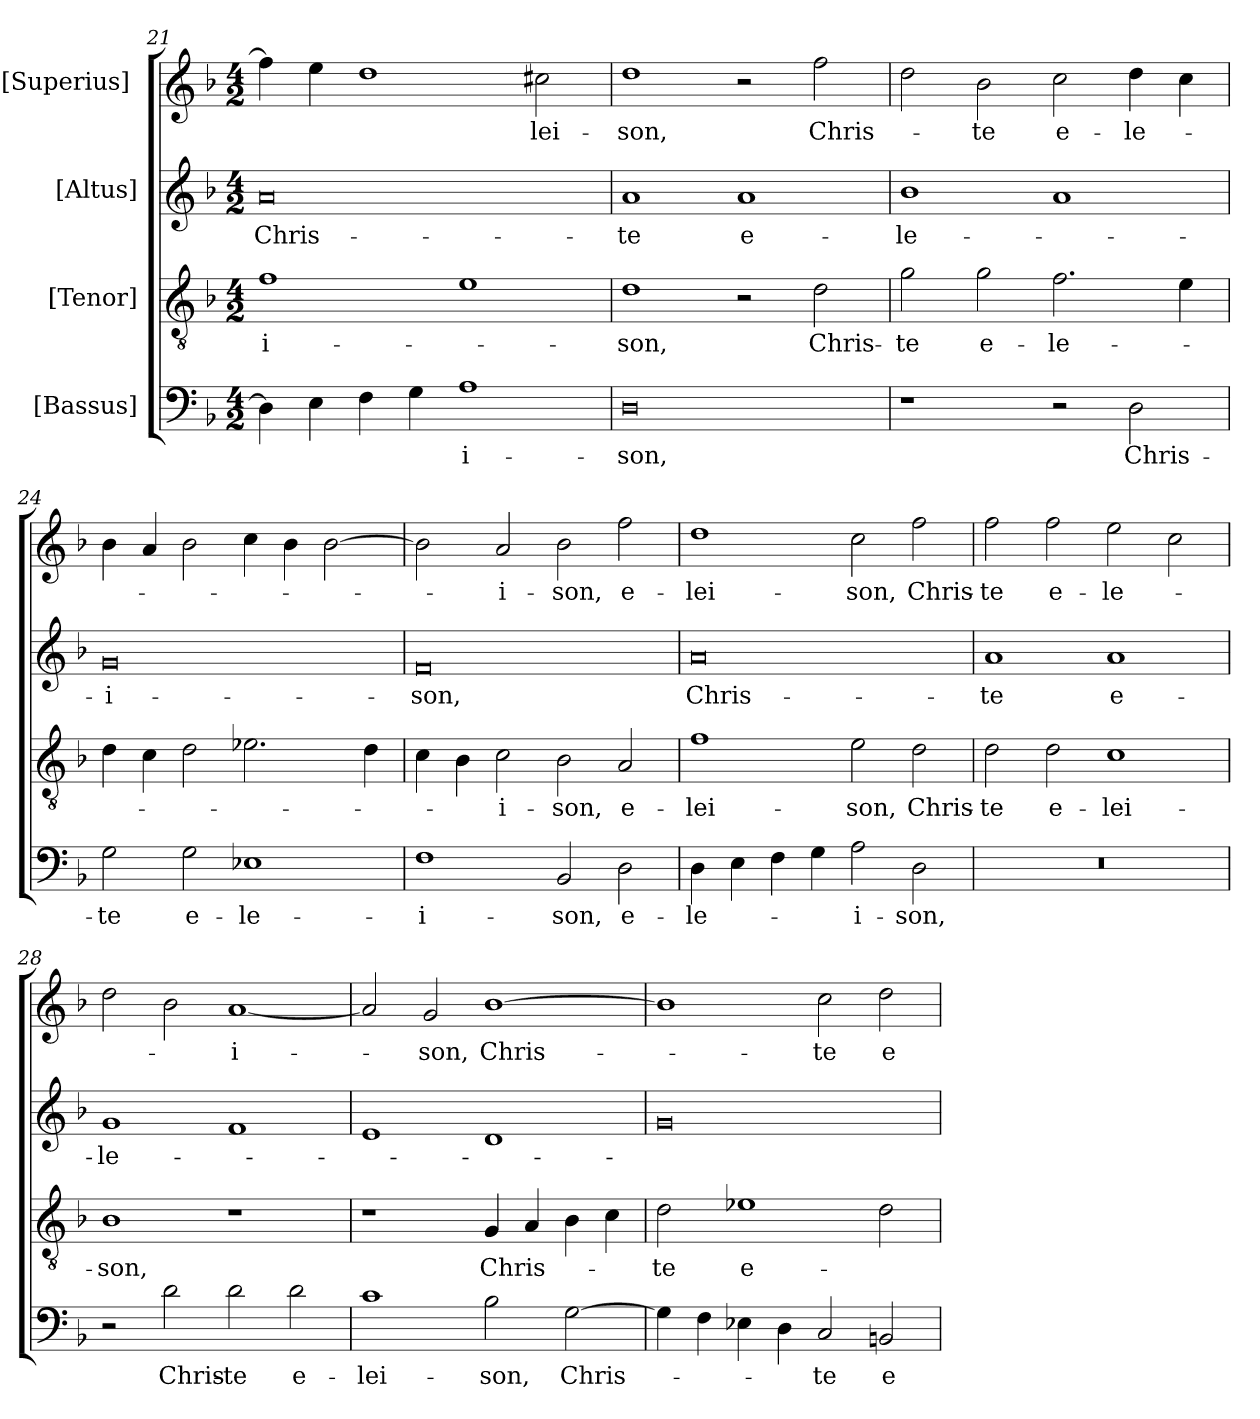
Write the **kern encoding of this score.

**kern	**text	**kern	**text	**kern	**text	**kern	**text
*part4	*part4	*part3	*part3	*part2	*part2	*part1	*part1
*staff4	*staff4	*staff3	*staff3	*staff2	*staff2	*staff1	*staff1
*I"[Bassus]	*	*I"[Tenor]	*	*I"[Altus]	*	*I"[Superius] 	*
*clefF4	*	*clefGv2	*	*clefG2	*	*clefG2	*
*k[b-]	*	*k[b-]	*	*k[b-]	*	*k[b-]	*
*M4/2	*	*M4/2	*	*M4/2	*	*M4/2	*
=21	=21	=21	=21	=21	=21	=21	=21
4D\]	.	1f\	-i-	0a/	Chris-	4ff\]	.
4E\	.	.	.	.	.	4ee\	.
4F\	.	.	.	.	.	1dd\	.
4G\	.	.	.	.	.	.	.
1A\	-i-	1e\	.	.	.	.	.
.	.	.	.	.	.	2cc#X\	-lei-
=22	=22	=22	=22	=22	=22	=22	=22
0D\	-son,	1d\	-son,	1a/	-te	1dd\	-son,
.	.	2r	.	1a/	e-	2r	.
.	.	2d\	Chris-	.	.	2ff\	Chris-
=23	=23	=23	=23	=23	=23	=23	=23
1r	.	2g\	-te	1b-\	-le-	2dd\	.
.	.	2g\	e-	.	.	2b-\	-te
2r	.	2.f\	-le-	1a/	.	2cc\	e-
2D\	Chris-	.	.	.	.	4dd\	-le-
.	.	4e\	.	.	.	4cc\	.
=24	=24	=24	=24	=24	=24	=24	=24
2G\	-te	4d\	.	0g/	-i-	4b-\	.
.	.	4c\	.	.	.	4a/	.
2G\	e-	2d\	.	.	.	2b-\	.
1E-X\	-le-	2.e-X\	.	.	.	4cc\	.
.	.	.	.	.	.	4b-\	.
.	.	.	.	.	.	[2b-\	.
.	.	4d\	.	.	.	.	.
=25	=25	=25	=25	=25	=25	=25	=25
1F\	-i-	4c\	.	0f/	-son,	2b-\]	.
.	.	4B-\	.	.	.	.	.
.	.	2c\	-i-	.	.	2a/	-i-
2BB-/	-son,	2B-\	-son,	.	.	2b-\	-son,
2D\	e-	2A/	e-	.	.	2ff\	e-
=26	=26	=26	=26	=26	=26	=26	=26
4D\	-le-	1f\	-lei-	0a/	Chris-	1dd\	-lei-
4E\	.	.	.	.	.	.	.
4F\	.	.	.	.	.	.	.
4G\	.	.	.	.	.	.	.
2A\	-i-	2e\	-son,	.	.	2cc\	-son,
2D\	-son,	2d\	Chris-	.	.	2ff\	Chris-
=27	=27	=27	=27	=27	=27	=27	=27
0r	.	2d\	-te	1a/	-te	2ff\	-te
.	.	2d\	e-	.	.	2ff\	e-
.	.	1c\	-lei-	1a/	e-	2ee\	-le-
.	.	.	.	.	.	2cc\	.
=28	=28	=28	=28	=28	=28	=28	=28
2r	.	1B-\	-son,	1g/	-le-	2dd\	.
2d\	Chris-	.	.	.	.	2b-\	.
2d\	-te	1r	.	1f/	.	[1a/	-i-
2d\	e-	.	.	.	.	.	.
=29	=29	=29	=29	=29	=29	=29	=29
1c\	-lei-	1r	.	1e/	.	2a/]	.
.	.	.	.	.	.	2g/	-son,
2B-\	-son,	4G/	Chris-	1d/	.	[1b-\	Chris-
.	.	4A/	.	.	.	.	.
[2G\	Chris-	4B-\	.	.	.	.	.
.	.	4c\	.	.	.	.	.
=30	=30	=30	=30	=30	=30	=30	=30
4G\]	.	2d\	-te	0g/	.	1b-\]	.
4F\	.	.	.	.	.	.	.
4E-X\	.	1e-X\	e-	.	.	.	.
4D\	.	.	.	.	.	.	.
2C/	-te	.	.	.	.	2cc\	-te
2BBn/	e-	2d\	.	.	.	2dd\	e-
=	=	=	=	=	=	=	=
*-	*-	*-	*-	*-	*-	*-	*-
